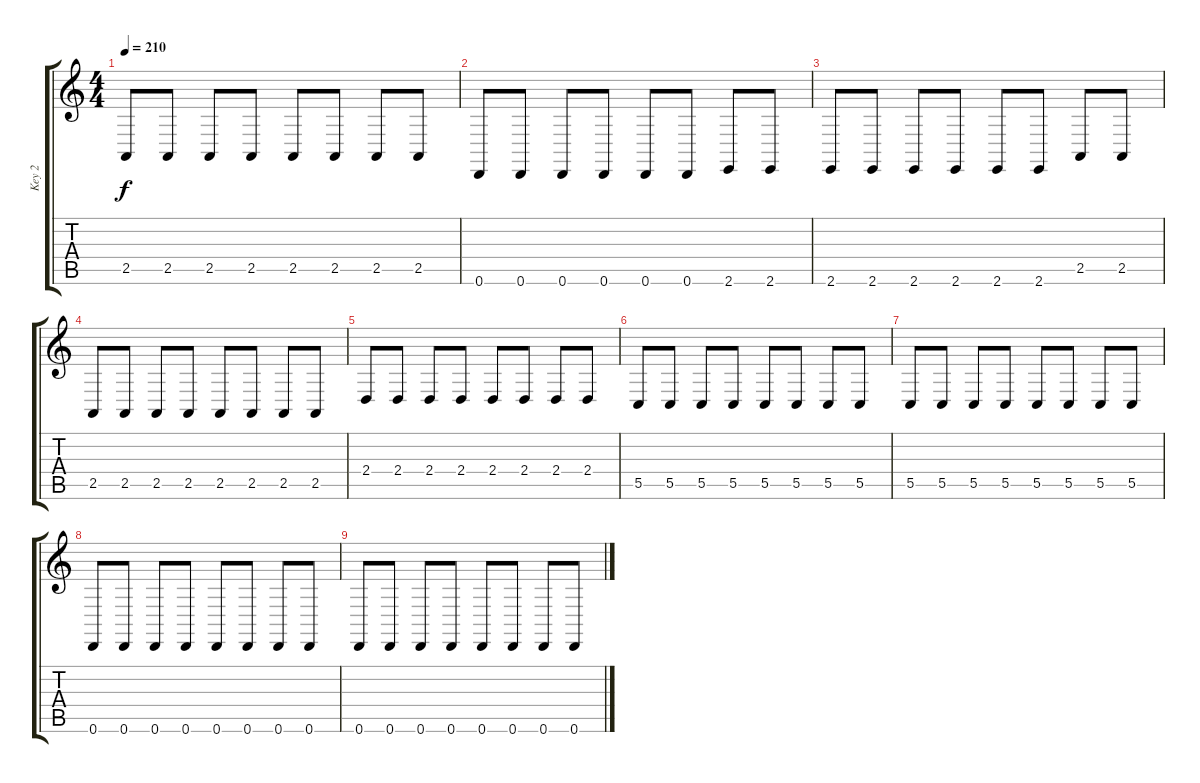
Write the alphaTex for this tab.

\track ("Key 2" "Key 2") {instrument synthbrass1}
\staff {score tabs}
\tuning (D4 A3 F3 C3 G2 D2) {hide}
\ts (4 4)
\tempo 210
\clef g2
\ks c
2.5.8{dy f} 2.5.8 2.5.8 2.5.8 2.5.8 2.5.8 2.5.8 2.5.8 |
0.6.8 0.6.8 0.6.8 0.6.8 0.6.8 0.6.8 2.6.8 2.6.8 |
2.6.8 2.6.8 2.6.8 2.6.8 2.6.8 2.6.8 2.5.8 2.5.8 |
2.5.8 2.5.8 2.5.8 2.5.8 2.5.8 2.5.8 2.5.8 2.5.8 |
2.4.8 2.4.8 2.4.8 2.4.8 2.4.8 2.4.8 2.4.8 2.4.8 |
5.5.8 5.5.8 5.5.8 5.5.8 5.5.8 5.5.8 5.5.8 5.5.8 |
5.5.8 5.5.8 5.5.8 5.5.8 5.5.8 5.5.8 5.5.8 5.5.8 |
0.6.8 0.6.8 0.6.8 0.6.8 0.6.8 0.6.8 0.6.8 0.6.8 |
0.6.8 0.6.8 0.6.8 0.6.8 0.6.8 0.6.8 0.6.8 0.6.8
